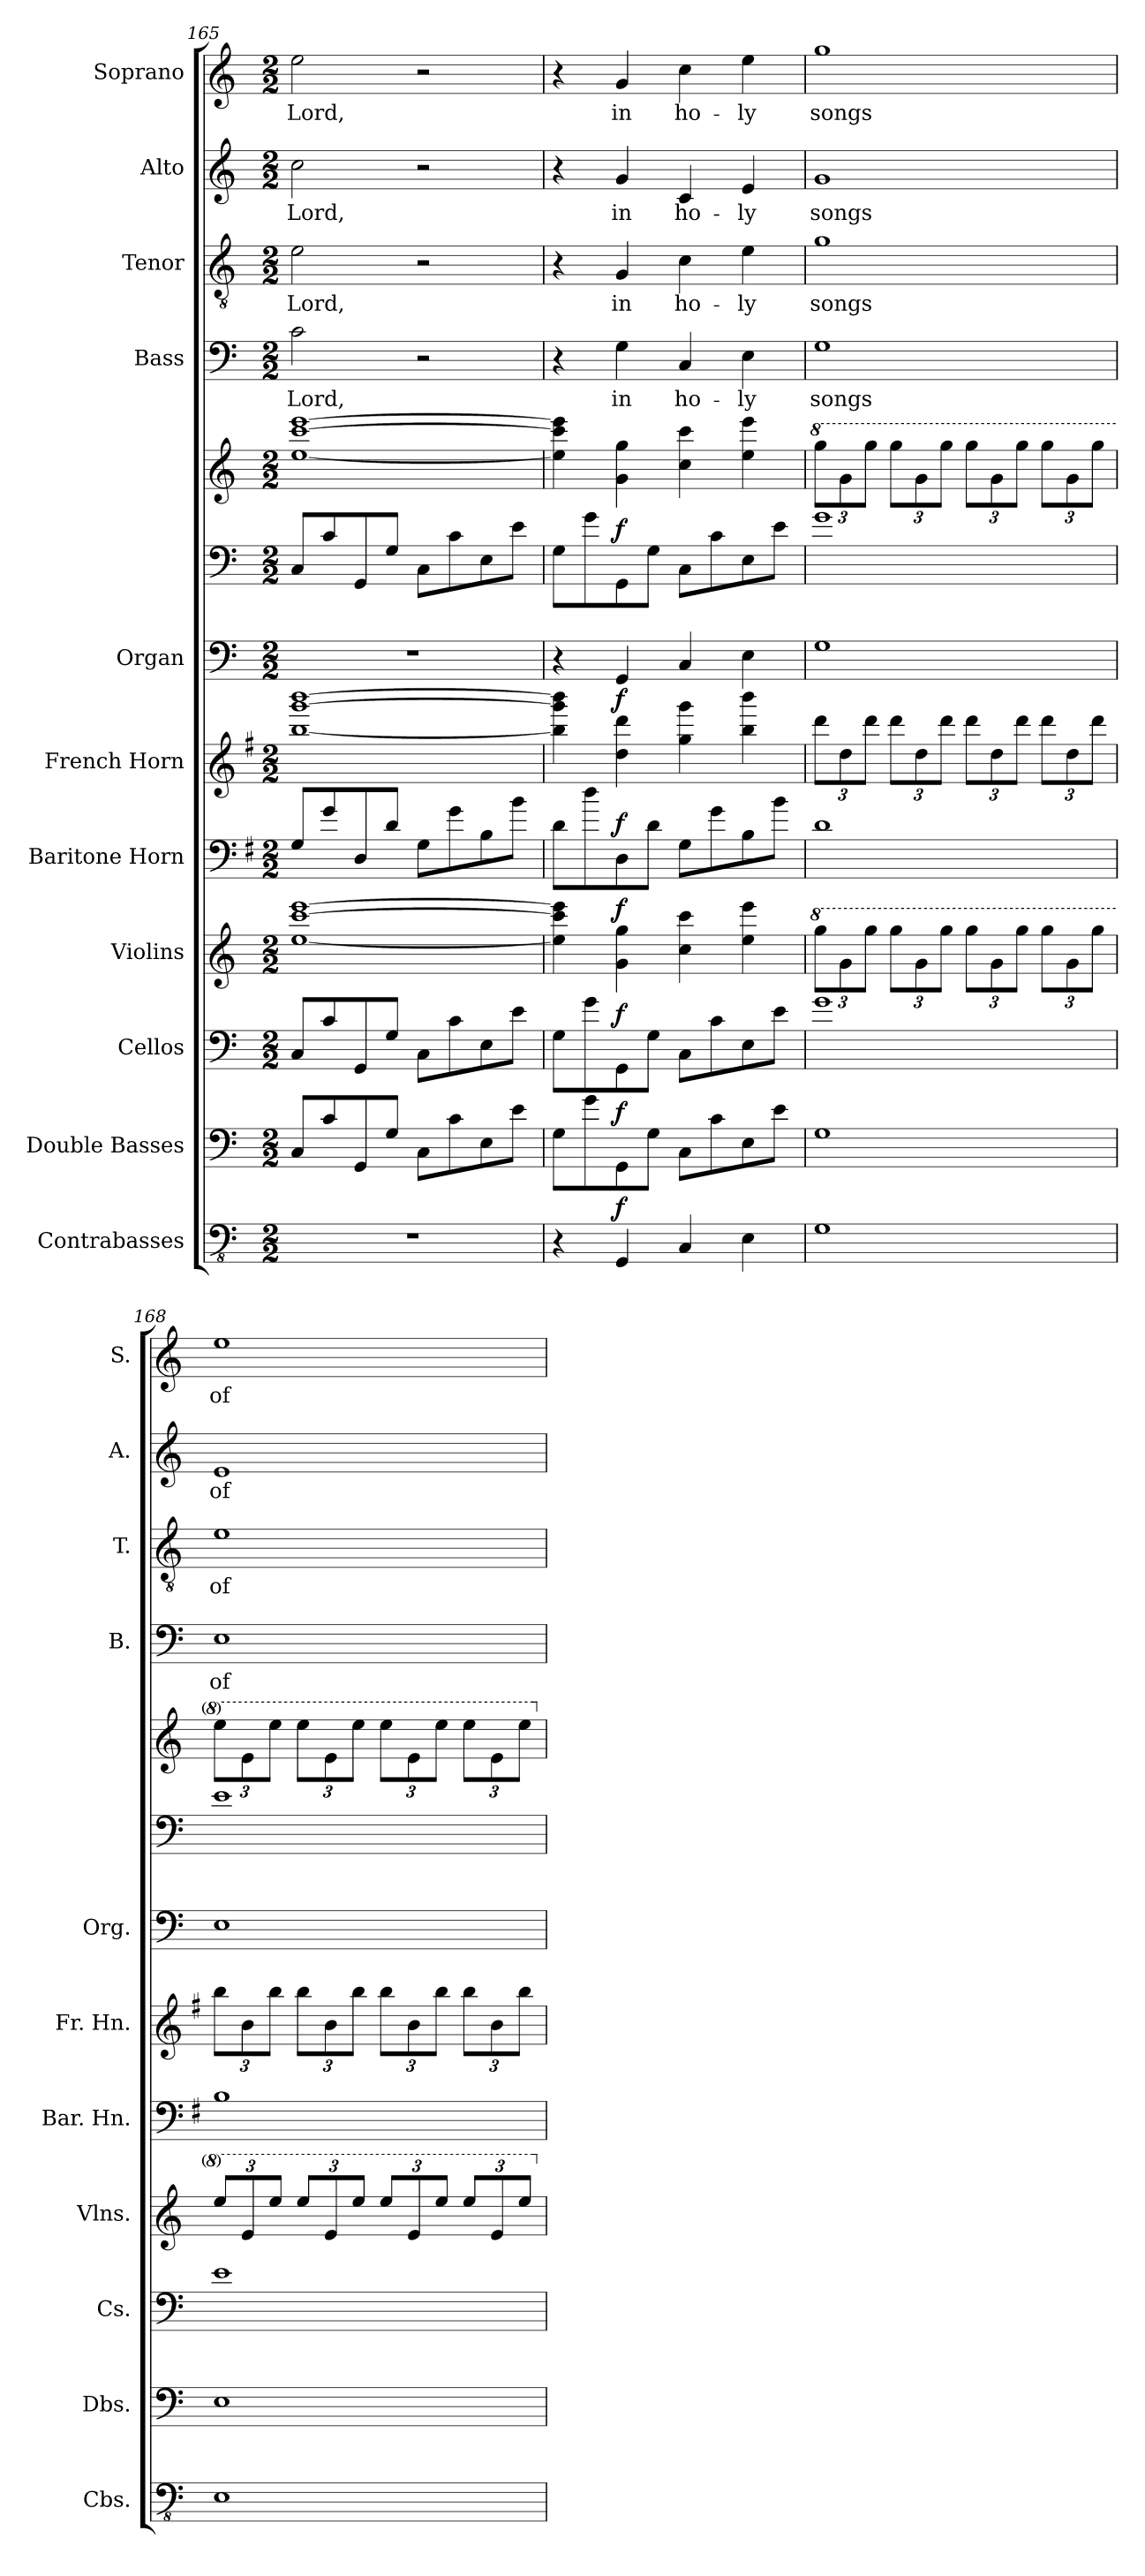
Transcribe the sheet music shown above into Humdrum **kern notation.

**kern	**dynam	**kern	**dynam	**kern	**dynam	**kern	**dynam	**kern	**dynam	**kern	**dynam	**kern	**kern	**kern	**dynam	**kern	**text	**kern	**text	**kern	**text	**kern	**text
*part11	*part11	*part10	*part10	*part9	*part9	*part8	*part8	*part7	*part7	*part6	*part6	*part5	*part5	*part5	*part5	*part4	*part4	*part3	*part3	*part2	*part2	*part1	*part1
*staff13	*staff13	*staff12	*staff12	*staff11	*staff11	*staff10	*staff10	*staff9	*staff9	*staff8	*staff8	*staff7	*staff6	*staff5	*staff5/6/7	*staff4	*staff4	*staff3	*staff3	*staff2	*staff2	*staff1	*staff1
*I"Contrabasses	*	*I"Double Basses	*	*I"Cellos	*	*I"Violins	*	*I"Baritone Horn	*	*I"French Horn	*	*I"Organ	*	*	*	*I"Bass	*	*I"Tenor	*	*I"Alto	*	*I"Soprano	*
*I'Cbs.	*	*I'Dbs.	*	*I'Cs.	*	*I'Vlns.	*	*I'Bar. Hn.	*	*I'Fr. Hn.	*	*I'Org.	*	*	*	*I'B.	*	*I'T.	*	*I'A.	*	*I'S.	*
*clefFv4	*	*clefF4	*	*clefF4	*	*clefG2	*	*clefF4	*	*clefG2	*	*clefF4	*clefF4	*clefG2	*	*clefF4	*	*clefGv2	*	*clefG2	*	*clefG2	*
*	*	*	*	*	*	*	*	*ITrd4c7	*	*ITrd4c7	*	*	*	*	*	*	*	*	*	*	*	*	*
*k[]	*	*k[]	*	*k[]	*	*k[]	*	*k[]	*	*k[]	*	*k[]	*k[]	*k[]	*	*k[]	*	*k[]	*	*k[]	*	*k[]	*
*C:	*	*C:	*	*C:	*	*C:	*	*C:	*	*C:	*	*C:	*C:	*C:	*	*C:	*	*C:	*	*C:	*	*C:	*
*M2/2	*	*M2/2	*	*M2/2	*	*M2/2	*	*M2/2	*	*M2/2	*	*M2/2	*M2/2	*M2/2	*	*M2/2	*	*M2/2	*	*M2/2	*	*M2/2	*
=165	=165	=165	=165	=165	=165	=165	=165	=165	=165	=165	=165	=165	=165	=165	=165	=165	=165	=165	=165	=165	=165	=165	=165
1r	.	8C/L	.	8C/L	.	[1ee [1ccc [1eee	.	8C/L	.	[1ee [1ccc [1eee	.	1r	8C/L	[1ee [1ccc [1eee	.	2c\	Lord,	2e\	Lord,	2cc\	Lord,	2ee\	Lord,
.	.	8c/	.	8c/	.	.	.	8c/	.	.	.	.	8c/	.	.	.	.	.	.	.	.	.	.
.	.	8GG/	.	8GG/	.	.	.	8GG/	.	.	.	.	8GG/	.	.	.	.	.	.	.	.	.	.
.	.	8G/J	.	8G/J	.	.	.	8G/J	.	.	.	.	8G/J	.	.	.	.	.	.	.	.	.	.
.	.	8C\L	.	8C\L	.	.	.	8C\L	.	.	.	.	8C\L	.	.	2r	.	2r	.	2r	.	2r	.
.	.	8c\	.	8c\	.	.	.	8c\	.	.	.	.	8c\	.	.	.	.	.	.	.	.	.	.
.	.	8E\	.	8E\	.	.	.	8E\	.	.	.	.	8E\	.	.	.	.	.	.	.	.	.	.
.	.	8e\J	.	8e\J	.	.	.	8e\J	.	.	.	.	8e\J	.	.	.	.	.	.	.	.	.	.
=166	=166	=166	=166	=166	=166	=166	=166	=166	=166	=166	=166	=166	=166	=166	=166	=166	=166	=166	=166	=166	=166	=166	=166
4r	.	8G\L	.	8G\L	.	4ee\] 4ccc\] 4eee\]	.	8G\L	.	4ee\] 4ccc\] 4eee\]	.	4r	8G\L	4ee\] 4ccc\] 4eee\]	.	4r	.	4r	.	4r	.	4r	.
.	.	8g\	.	8g\	.	.	.	8g\	.	.	.	.	8g\	.	.	.	.	.	.	.	.	.	.
!	!LO:DY:a	!	!LO:DY:a	!	!LO:DY:a	!	!LO:DY:a	!	!LO:DY:a	!	!LO:DY:a	!	!	!	!LO:DY:a=2	!	!	!	!	!	!	!	!
4GGG/	f	8GG\	f	8GG\	f	4g\ 4gg\	f	8GG\	f	4g\ 4gg\	f	4GG/	8GG\	4g\ 4gg\	f	4G\	in	4G/	in	4g/	in	4g/	in
.	.	8G\J	.	8G\J	.	.	.	8G\J	.	.	.	.	8G\J	.	.	.	.	.	.	.	.	.	.
4CC/	.	8C\L	.	8C\L	.	4cc\ 4ccc\	.	8C\L	.	4cc\ 4ccc\	.	4C/	8C\L	4cc\ 4ccc\	.	4C/	ho-	4c\	ho-	4c/	ho-	4cc\	ho-
.	.	8c\	.	8c\	.	.	.	8c\	.	.	.	.	8c\	.	.	.	.	.	.	.	.	.	.
4EE\	.	8E\	.	8E\	.	4ee\ 4eee\	.	8E\	.	4ee\ 4eee\	.	4E\	8E\	4ee\ 4eee\	.	4E\	-ly	4e\	-ly	4e/	-ly	4ee\	-ly
.	.	8e\J	.	8e\J	.	.	.	8e\J	.	.	.	.	8e\J	.	.	.	.	.	.	.	.	.	.
=167	=167	=167	=167	=167	=167	=167	=167	=167	=167	=167	=167	=167	=167	=167	=167	=167	=167	=167	=167	=167	=167	=167	=167
*	*	*	*	*	*	*8va	*	*	*	*	*	*	*	*	*	*	*	*	*	*	*	*	*
*	*	*	*	*	*	*Xbrackettup	*	*	*	*Xbrackettup	*	*	*	*	*	*	*	*	*	*	*	*	*
*	*	*	*	*	*	*	*	*	*	*	*	*	*	*8va	*	*	*	*	*	*	*	*	*
*	*	*	*	*	*	*	*	*	*	*	*	*	*	*Xbrackettup	*	*	*	*	*	*	*	*	*
1GG	.	1G	.	1g	.	12ggg\L	.	1G	.	12gg\L	.	1G	1g	12ggg\L	.	1G	songs	1g	songs	1g	songs	1gg	songs
.	.	.	.	.	.	12gg\	.	.	.	12g\	.	.	.	12gg\	.	.	.	.	.	.	.	.	.
.	.	.	.	.	.	12ggg\J	.	.	.	12gg\J	.	.	.	12ggg\J	.	.	.	.	.	.	.	.	.
.	.	.	.	.	.	12ggg\L	.	.	.	12gg\L	.	.	.	12ggg\L	.	.	.	.	.	.	.	.	.
.	.	.	.	.	.	12gg\	.	.	.	12g\	.	.	.	12gg\	.	.	.	.	.	.	.	.	.
.	.	.	.	.	.	12ggg\J	.	.	.	12gg\J	.	.	.	12ggg\J	.	.	.	.	.	.	.	.	.
.	.	.	.	.	.	12ggg\L	.	.	.	12gg\L	.	.	.	12ggg\L	.	.	.	.	.	.	.	.	.
.	.	.	.	.	.	12gg\	.	.	.	12g\	.	.	.	12gg\	.	.	.	.	.	.	.	.	.
.	.	.	.	.	.	12ggg\J	.	.	.	12gg\J	.	.	.	12ggg\J	.	.	.	.	.	.	.	.	.
.	.	.	.	.	.	12ggg\L	.	.	.	12gg\L	.	.	.	12ggg\L	.	.	.	.	.	.	.	.	.
.	.	.	.	.	.	12gg\	.	.	.	12g\	.	.	.	12gg\	.	.	.	.	.	.	.	.	.
.	.	.	.	.	.	12ggg\J	.	.	.	12gg\J	.	.	.	12ggg\J	.	.	.	.	.	.	.	.	.
!!LO:PB:g=z
=168	=168	=168	=168	=168	=168	=168	=168	=168	=168	=168	=168	=168	=168	=168	=168	=168	=168	=168	=168	=168	=168	=168	=168
1EE	.	1E	.	1e	.	12eee/L	.	1E	.	12ee\L	.	1E	1e	12eee\L	.	1E	of	1e	of	1e	of	1ee	of
.	.	.	.	.	.	12ee/	.	.	.	12e\	.	.	.	12ee\	.	.	.	.	.	.	.	.	.
.	.	.	.	.	.	12eee/J	.	.	.	12ee\J	.	.	.	12eee\J	.	.	.	.	.	.	.	.	.
.	.	.	.	.	.	12eee/L	.	.	.	12ee\L	.	.	.	12eee\L	.	.	.	.	.	.	.	.	.
.	.	.	.	.	.	12ee/	.	.	.	12e\	.	.	.	12ee\	.	.	.	.	.	.	.	.	.
.	.	.	.	.	.	12eee/J	.	.	.	12ee\J	.	.	.	12eee\J	.	.	.	.	.	.	.	.	.
.	.	.	.	.	.	12eee/L	.	.	.	12ee\L	.	.	.	12eee\L	.	.	.	.	.	.	.	.	.
.	.	.	.	.	.	12ee/	.	.	.	12e\	.	.	.	12ee\	.	.	.	.	.	.	.	.	.
.	.	.	.	.	.	12eee/J	.	.	.	12ee\J	.	.	.	12eee\J	.	.	.	.	.	.	.	.	.
.	.	.	.	.	.	12eee/L	.	.	.	12ee\L	.	.	.	12eee\L	.	.	.	.	.	.	.	.	.
.	.	.	.	.	.	12ee/	.	.	.	12e\	.	.	.	12ee\	.	.	.	.	.	.	.	.	.
.	.	.	.	.	.	12eee/J	.	.	.	12ee\J	.	.	.	12eee\J	.	.	.	.	.	.	.	.	.
*	*	*	*	*	*	*X8va	*	*	*	*	*	*	*	*	*	*	*	*	*	*	*	*	*
*	*	*	*	*	*	*	*	*	*	*	*	*	*	*X8va	*	*	*	*	*	*	*	*	*
=	=	=	=	=	=	=	=	=	=	=	=	=	=	=	=	=	=	=	=	=	=	=	=
*-	*-	*-	*-	*-	*-	*-	*-	*-	*-	*-	*-	*-	*-	*-	*-	*-	*-	*-	*-	*-	*-	*-	*-
